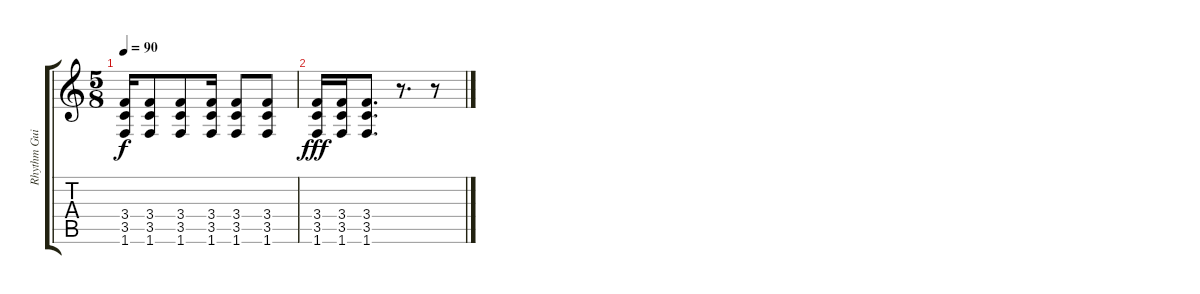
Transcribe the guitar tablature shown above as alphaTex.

\track ("Rhythm Guitar" "Rhythm Gui") {instrument distortionguitar}
\staff {score tabs}
\tuning (E4 B3 G3 D3 A2 E2) {hide}
\ts (5 8)
\tempo 90
\clef g2
\ks c
(3.4 3.5 1.6).16{dy f} (3.4 3.5 1.6).8 (3.4 3.5 1.6).8 (3.4 3.5 1.6).16 (3.4 3.5 1.6).8 (3.4 3.5 1.6).8 |
(3.4 3.5 1.6).16{dy fff} (3.4 3.5 1.6).16 (3.4 3.5 1.6).8{d} r.8{d} r.8
